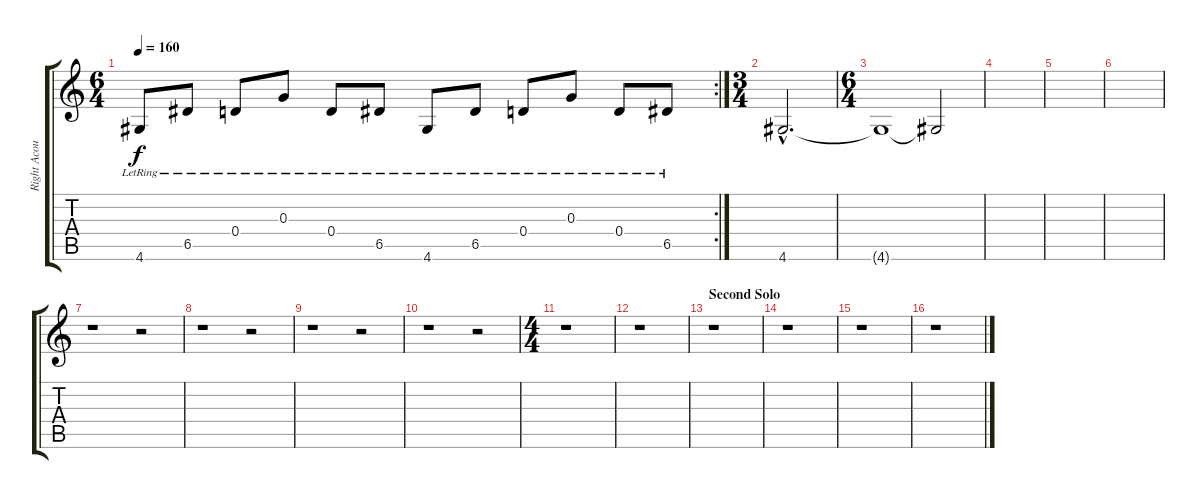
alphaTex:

\track ("Right Acoustic" "Right Acou") {instrument acousticguitarsteel}
\staff {score tabs}
\tuning (E4 B3 G3 D3 A2 E2) {hide}
\rc 2
\ts (6 4)
\tempo 160
\clef g2
\ks c
4.6{lr}.8{dy f balance 16} 6.5{lr}.8 0.4{lr}.8 0.3{lr}.8 0.4{lr}.8 6.5{lr}.8 4.6{lr}.8 6.5{lr}.8 0.4{lr}.8 0.3{lr}.8 0.4{lr}.8 6.5{lr}.8 |
\ts (3 4)
4.6{hac}.2{d balance 8} |
\ts (6 4)
4.6{t}.1 4.6{t}.2 |
|
|
|
r.1 r.2 |
r.1 r.2 |
r.1 r.2 |
r.1 r.2 |
\ts (4 4)
r.1 |
r.1 |
\section ("" "Second Solo")
r.1 |
r.1 |
r.1 |
r.1
